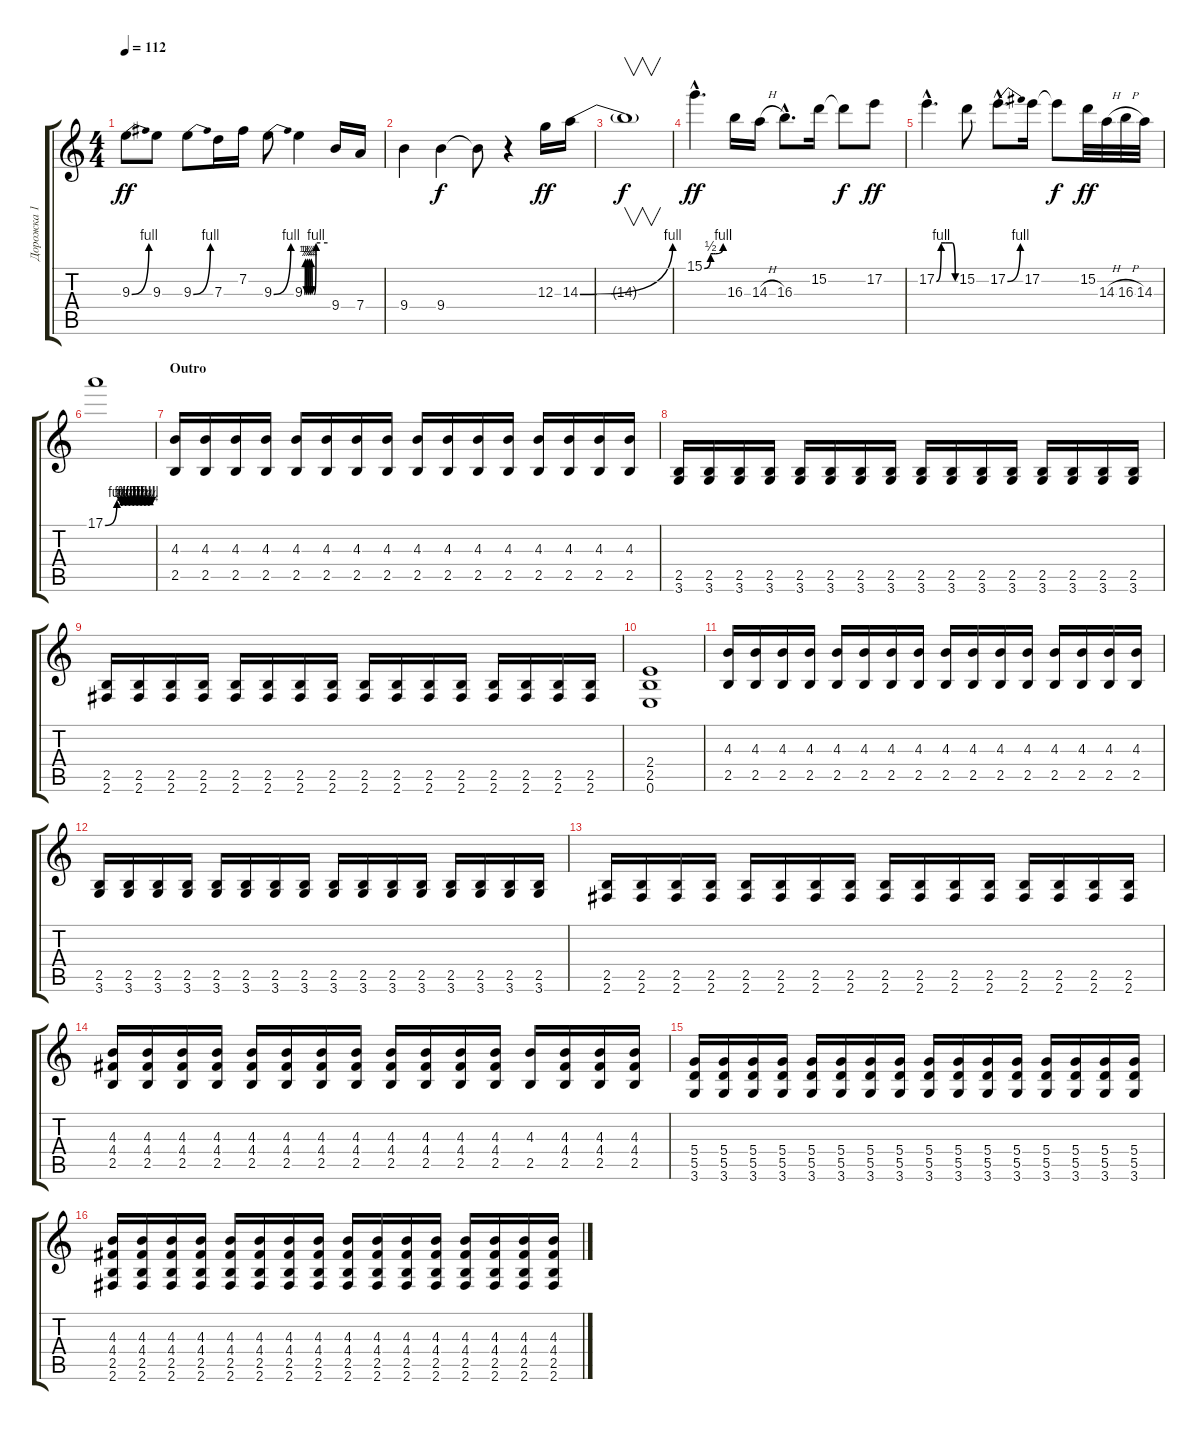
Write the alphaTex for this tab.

\track ("Дорожка 1" "Дорожка 1") {instrument distortionguitar}
\staff {score tabs}
\tuning (E4 B3 G3 D3 A2 E2) {hide}
\ts (4 4)
\tempo 112
\clef g2
\ks c
9.3{be (bend 0 0 60 4)}.8{dy ff} 9.3.8 9.3{be (bend 0 0 60 4)}.8 7.3.16 7.2.16 9.3{be (bend 0 0 60 4)}.8 9.3{be (custom 0 0 2 1 5 0 7 1 10 0 12 1 15 0 17 1 20 0 25 0 30 4 60 4)}.4 9.4.16 7.4.16 |
9.4.4 9.4.4{dy f} 9.4{t}.8 r.4 12.3.16{dy ff} 14.3{be (bend 0 0 60 4)}.16 |
14.3{t}.1{v dy f} |
15.1{be (custom 0 0 20 2 30 2 36 2 60 4) hac}.4{d dy ff} 16.3.16 14.3{h}.16 16.3{hac}.8{d} 15.2.16 15.2{t}.8{dy f} 17.2.8{dy ff} |
17.2{be (custom 0 0 15 4 30 4 50 4 60 0) hac}.4{d} 15.2.8 17.2{be (bend 0 0 60 4) hac}.8{d} 17.2.16 17.2{t}.8{dy f} 15.2.32{dy ff} 14.3{h}.32 16.3{h}.32 14.3.32 |
17.1{be (custom 0 0 15 4 20 3 23 4 25 3 27 4 30 3 32 4 35 3 37 4 40 3 42 4 45 3 47 4 50 3 52 4 55 3 57 4 60 3)}.1 |
\section ("" "Outro")
(4.3 2.5).16 (4.3 2.5).16 (4.3 2.5).16 (4.3 2.5).16 (4.3 2.5).16 (4.3 2.5).16 (4.3 2.5).16 (4.3 2.5).16 (4.3 2.5).16 (4.3 2.5).16 (4.3 2.5).16 (4.3 2.5).16 (4.3 2.5).16 (4.3 2.5).16 (4.3 2.5).16 (4.3 2.5).16 |
(2.5 3.6).16 (2.5 3.6).16 (2.5 3.6).16 (2.5 3.6).16 (2.5 3.6).16 (2.5 3.6).16 (2.5 3.6).16 (2.5 3.6).16 (2.5 3.6).16 (2.5 3.6).16 (2.5 3.6).16 (2.5 3.6).16 (2.5 3.6).16 (2.5 3.6).16 (2.5 3.6).16 (2.5 3.6).16 |
(2.5 2.6).16 (2.5 2.6).16 (2.5 2.6).16 (2.5 2.6).16 (2.5 2.6).16 (2.5 2.6).16 (2.5 2.6).16 (2.5 2.6).16 (2.5 2.6).16 (2.5 2.6).16 (2.5 2.6).16 (2.5 2.6).16 (2.5 2.6).16 (2.5 2.6).16 (2.5 2.6).16 (2.5 2.6).16 |
(2.4 2.5 0.6).1 |
(4.3 2.5).16 (4.3 2.5).16 (4.3 2.5).16 (4.3 2.5).16 (4.3 2.5).16 (4.3 2.5).16 (4.3 2.5).16 (4.3 2.5).16 (4.3 2.5).16 (4.3 2.5).16 (4.3 2.5).16 (4.3 2.5).16 (4.3 2.5).16 (4.3 2.5).16 (4.3 2.5).16 (4.3 2.5).16 |
(2.5 3.6).16 (2.5 3.6).16 (2.5 3.6).16 (2.5 3.6).16 (2.5 3.6).16 (2.5 3.6).16 (2.5 3.6).16 (2.5 3.6).16 (2.5 3.6).16 (2.5 3.6).16 (2.5 3.6).16 (2.5 3.6).16 (2.5 3.6).16 (2.5 3.6).16 (2.5 3.6).16 (2.5 3.6).16 |
(2.5 2.6).16 (2.5 2.6).16 (2.5 2.6).16 (2.5 2.6).16 (2.5 2.6).16 (2.5 2.6).16 (2.5 2.6).16 (2.5 2.6).16 (2.5 2.6).16 (2.5 2.6).16 (2.5 2.6).16 (2.5 2.6).16 (2.5 2.6).16 (2.5 2.6).16 (2.5 2.6).16 (2.5 2.6).16 |
(4.3 4.4 2.5).16 (4.3 4.4 2.5).16 (4.3 4.4 2.5).16 (4.3 4.4 2.5).16 (4.3 4.4 2.5).16 (4.3 4.4 2.5).16 (4.3 4.4 2.5).16 (4.3 4.4 2.5).16 (4.3 4.4 2.5).16 (4.3 4.4 2.5).16 (4.3 4.4 2.5).16 (4.3 4.4 2.5).16 (4.3 2.5).16 (4.3 4.4 2.5).16 (4.3 4.4 2.5).16 (4.3 4.4 2.5).16 |
(5.4 5.5 3.6).16 (5.4 5.5 3.6).16 (5.4 5.5 3.6).16 (5.4 5.5 3.6).16 (5.4 5.5 3.6).16 (5.4 5.5 3.6).16 (5.4 5.5 3.6).16 (5.4 5.5 3.6).16 (5.4 5.5 3.6).16 (5.4 5.5 3.6).16 (5.4 5.5 3.6).16 (5.4 5.5 3.6).16 (5.4 5.5 3.6).16 (5.4 5.5 3.6).16 (5.4 5.5 3.6).16 (5.4 5.5 3.6).16 |
(4.3 4.4 2.5 2.6).16 (4.3 4.4 2.5 2.6).16 (4.3 4.4 2.5 2.6).16 (4.3 4.4 2.5 2.6).16 (4.3 4.4 2.5 2.6).16 (4.3 4.4 2.5 2.6).16 (4.3 4.4 2.5 2.6).16 (4.3 4.4 2.5 2.6).16 (4.3 4.4 2.5 2.6).16 (4.3 4.4 2.5 2.6).16 (4.3 4.4 2.5 2.6).16 (4.3 4.4 2.5 2.6).16 (4.3 4.4 2.5 2.6).16 (4.3 4.4 2.5 2.6).16 (4.3 4.4 2.5 2.6).16 (4.3 4.4 2.5 2.6).16
